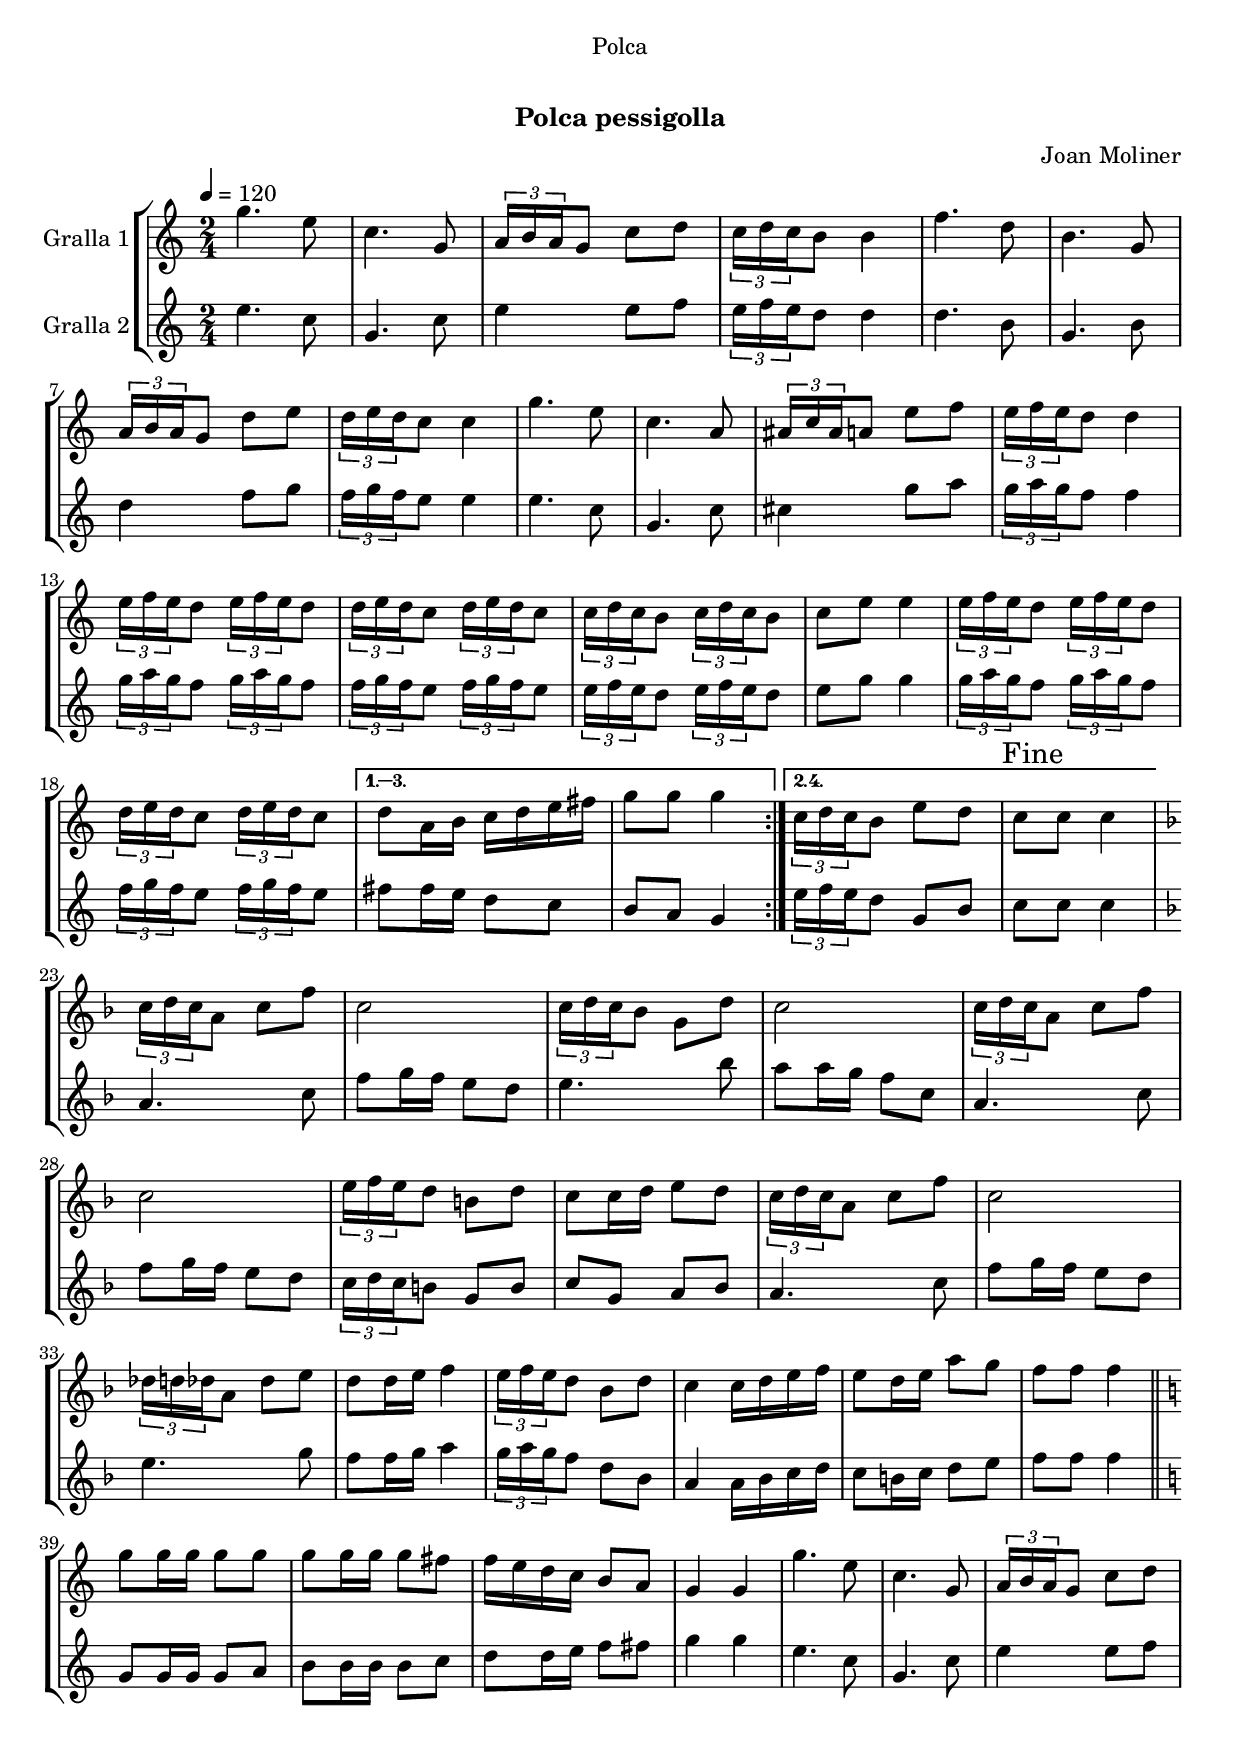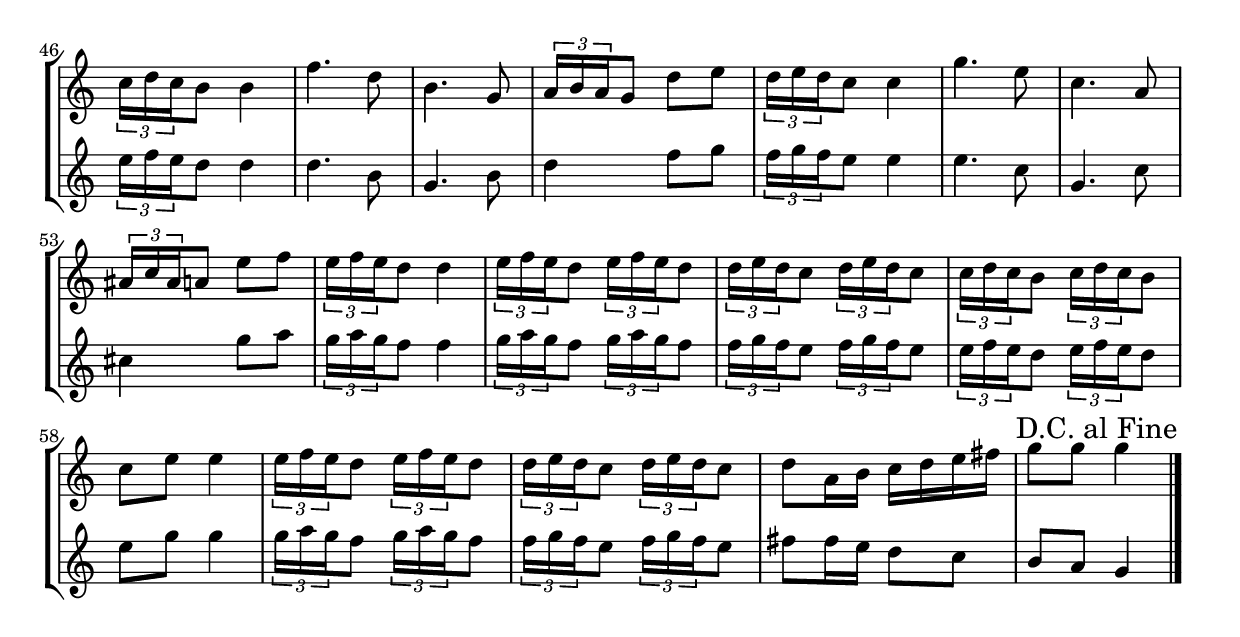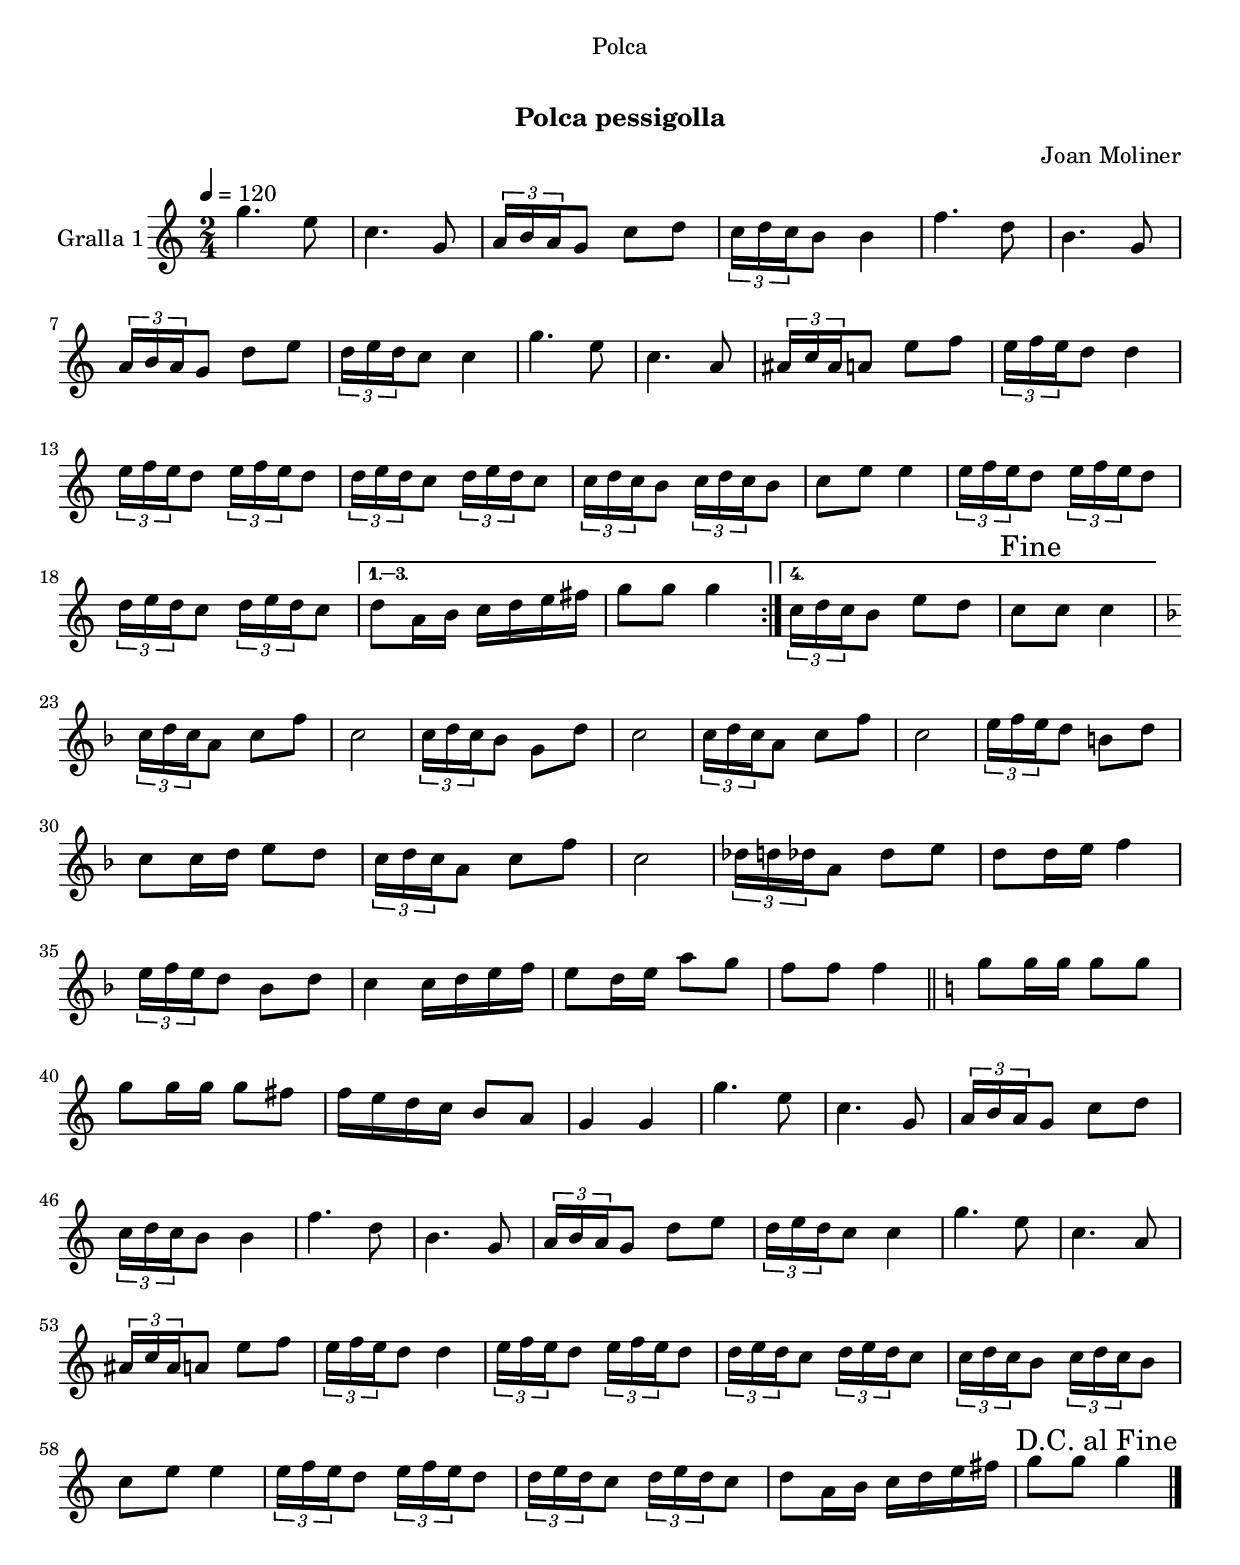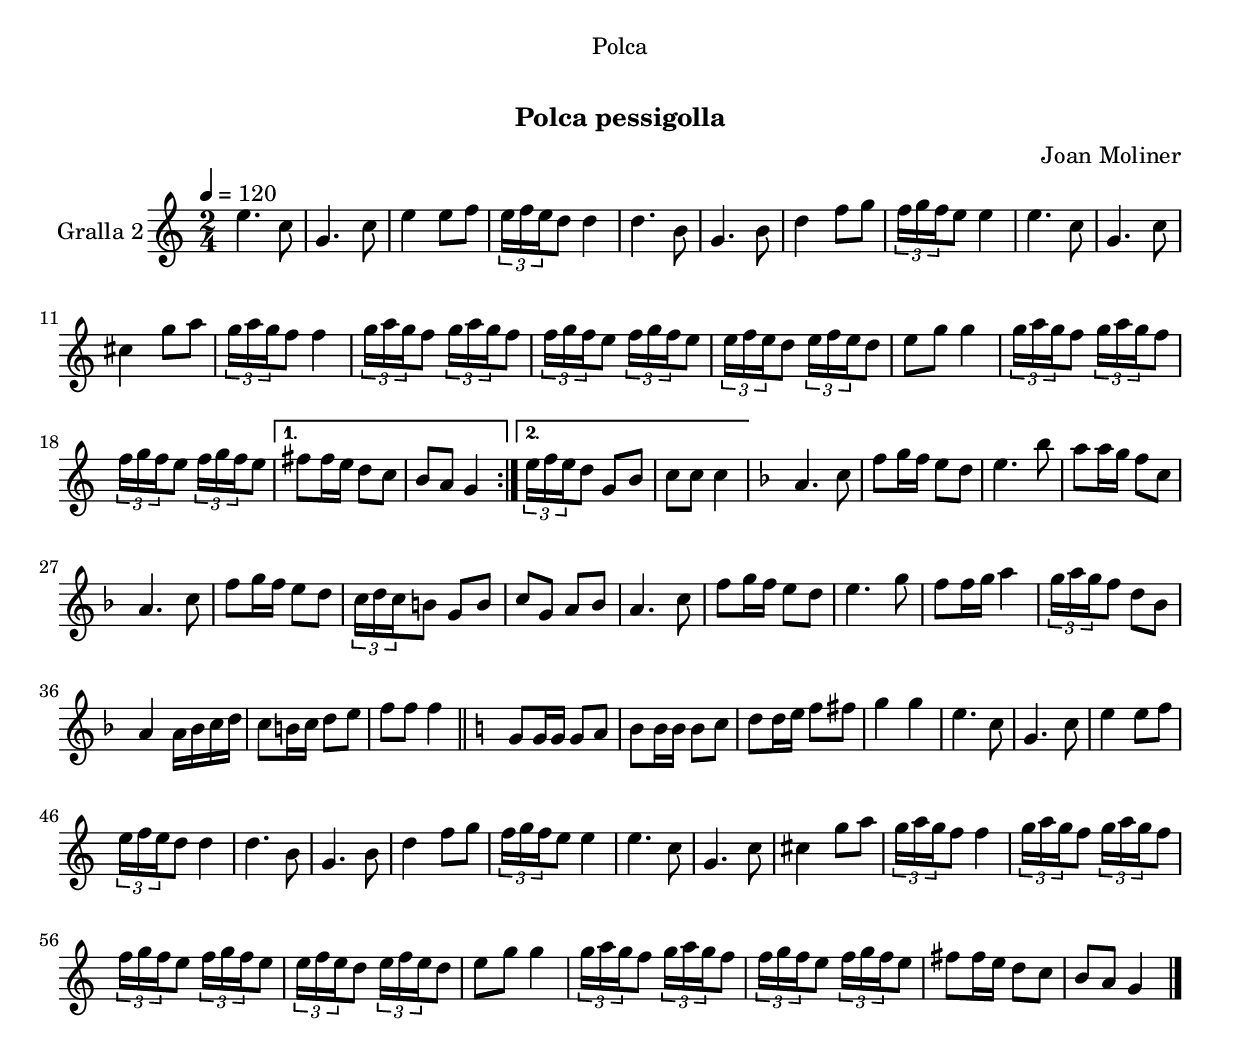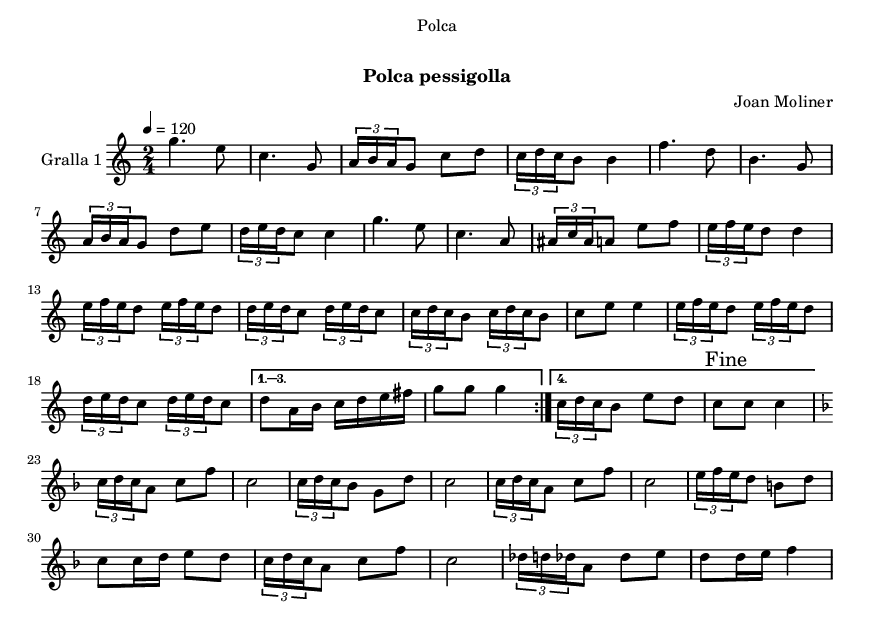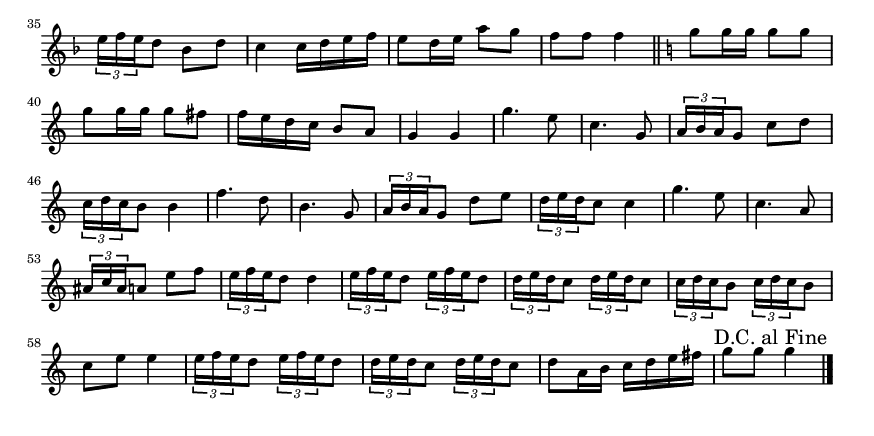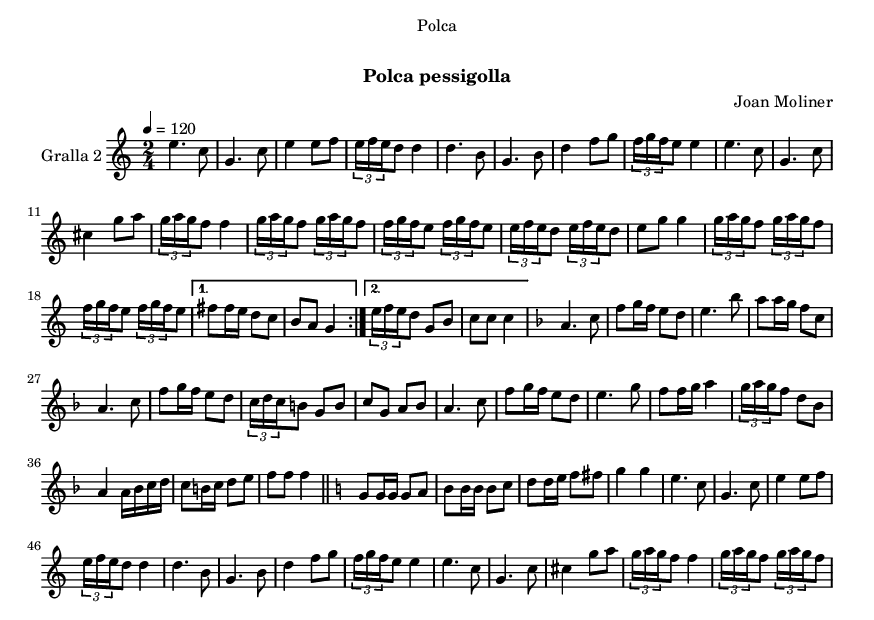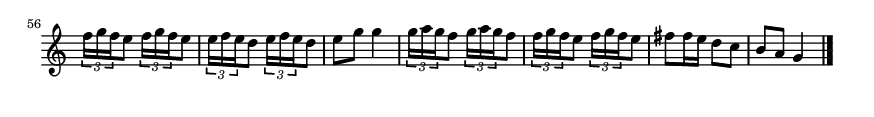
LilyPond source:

\version "2.16.0"

\header {
  dedication="Polca"
  title="  "
  subtitle="Polca pessigolla"
  subsubtitle=""
  poet=""
  meter=""
  piece=""
  composer="Joan Moliner"
  arranger=""
  opus=""
  instrument=""
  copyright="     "
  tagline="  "
}

liniaroAa =
\relative g''
{
  \tempo 4=120
  \clef treble
  \key c \major
  \time 2/4
  \repeat volta 4 { g4. e8  |
  c4. g8  |
  \times 2/3 { a16 b a } g8 c d  |
  \times 2/3 { c16 d c } b8 b4  |
  %05
  f'4. d8  |
  b4. g8  |
  \times 2/3 { a16 b a } g8 d' e  |
  \times 2/3 { d16 e d } c8 c4  |
  g'4. e8  |
  %10
  c4. a8  |
  \times 2/3 { ais16 c ais } a8 e' f  |
  \times 2/3 { e16 f e } d8 d4  |
  \times 2/3 { e16 f e } d8 \times 2/3 { e16 f e } d8  |
  \times 2/3 { d16 e d } c8 \times 2/3 { d16 e d } c8  |
  %15
  \times 2/3 { c16 d c } b8 \times 2/3 { c16 d c } b8  |
  c8 e e4  |
  \times 2/3 { e16 f e } d8 \times 2/3 { e16 f e } d8  |
  \times 2/3 { d16 e d } c8 \times 2/3 { d16 e d } c8 }
  \alternative { { d8 a16 b c d e fis  |
  %20
  g8 g g4 }
  { \times 2/3 { c,16 d c } b8 e d  |
  \mark "Fine" c8 c c4 } }
  \key f \major   \times 2/3 { c16 d c } a8 c f  |
  c2  |
  %25
  \times 2/3 { c16 d c } bes8 g d'  |
  c2  |
  \times 2/3 { c16 d c } a8 c f  |
  c2  |
  \times 2/3 { e16 f e } d8 b d  |
  %30
  c8 c16 d e8 d  |
  \times 2/3 { c16 d c } a8 c f  |
  c2  |
  \times 2/3 { des16 d des } a8 des e  |
  d8 d16 e f4  |
  %35
  \times 2/3 { e16 f e } d8 bes d  |
  c4 c16 d e f  |
  e8 d16 e a8 g  |
  f8 f f4  \bar "||"
  \key c \major   g8 g16 g g8 g  |
  %40
  g8 g16 g g8 fis  |
  f16 e d c b8 a  |
  g4 g  |
  g'4. e8  |
  c4. g8  |
  %45
  \times 2/3 { a16 b a } g8 c d  |
  \times 2/3 { c16 d c } b8 b4  |
  f'4. d8  |
  b4. g8  |
  \times 2/3 { a16 b a } g8 d' e  |
  %50
  \times 2/3 { d16 e d } c8 c4  |
  g'4. e8  |
  c4. a8  |
  \times 2/3 { ais16 c ais } a8 e' f  |
  \times 2/3 { e16 f e } d8 d4  |
  %55
  \times 2/3 { e16 f e } d8 \times 2/3 { e16 f e } d8  |
  \times 2/3 { d16 e d } c8 \times 2/3 { d16 e d } c8  |
  \times 2/3 { c16 d c } b8 \times 2/3 { c16 d c } b8  |
  c8 e e4  |
  \times 2/3 { e16 f e } d8 \times 2/3 { e16 f e } d8  |
  %60
  \times 2/3 { d16 e d } c8 \times 2/3 { d16 e d } c8  |
  d8 a16 b c d e fis  |
  \mark "D.C. al Fine" g8 g g4  \bar "|."
}

liniaroAb =
\relative e''
{
  \tempo 4=120
  \clef treble
  \key c \major
  \time 2/4
  \repeat volta 2 { e4. c8  |
  g4. c8  |
  e4 e8 f  |
  \times 2/3 { e16 f e } d8 d4  |
  %05
  d4. b8  |
  g4. b8  |
  d4 f8 g  |
  \times 2/3 { f16 g f } e8 e4  |
  e4. c8  |
  %10
  g4. c8  |
  cis4 g'8 a  |
  \times 2/3 { g16 a g } f8 f4  |
  \times 2/3 { g16 a g } f8 \times 2/3 { g16 a g } f8  |
  \times 2/3 { f16 g f } e8 \times 2/3 { f16 g f } e8  |
  %15
  \times 2/3 { e16 f e } d8 \times 2/3 { e16 f e } d8  |
  e8 g g4  |
  \times 2/3 { g16 a g } f8 \times 2/3 { g16 a g } f8  |
  \times 2/3 { f16 g f } e8 \times 2/3 { f16 g f } e8 }
  \alternative { { fis8 fis16 e d8 c  |
  %20
  b8 a g4 }
  { \times 2/3 { e'16 f e } d8 g, b  |
  c8 c c4 } }
  \key f \major   a4. c8  |
  f8 g16 f e8 d  |
  %25
  e4. bes'8  |
  a8 a16 g f8 c  |
  a4. c8  |
  f8 g16 f e8 d  |
  \times 2/3 { c16 d c } b8 g b  |
  %30
  c8 g a bes  |
  a4. c8  |
  f8 g16 f e8 d  |
  e4. g8  |
  f8 f16 g a4  |
  %35
  \times 2/3 { g16 a g } f8 d bes  |
  a4 a16 bes c d  |
  c8 b16 c d8 e  |
  f8 f f4  \bar "||"
  \key c \major   g,8 g16 g g8 a  |
  %40
  b8 b16 b b8 c  |
  d8 d16 e f8 fis  |
  g4 g  |
  e4. c8  |
  g4. c8  |
  %45
  e4 e8 f  |
  \times 2/3 { e16 f e } d8 d4  |
  d4. b8  |
  g4. b8  |
  d4 f8 g  |
  %50
  \times 2/3 { f16 g f } e8 e4  |
  e4. c8  |
  g4. c8  |
  cis4 g'8 a  |
  \times 2/3 { g16 a g } f8 f4  |
  %55
  \times 2/3 { g16 a g } f8 \times 2/3 { g16 a g } f8  |
  \times 2/3 { f16 g f } e8 \times 2/3 { f16 g f } e8  |
  \times 2/3 { e16 f e } d8 \times 2/3 { e16 f e } d8  |
  e8 g g4  |
  \times 2/3 { g16 a g } f8 \times 2/3 { g16 a g } f8  |
  %60
  \times 2/3 { f16 g f } e8 \times 2/3 { f16 g f } e8  |
  fis8 fis16 e d8 c  |
  b8 a g4  \bar "|."
}

\book {

\paper {
  print-page-number = false
}

\bookpart {
  \score {
    \new StaffGroup {
      \override Score.RehearsalMark #'self-alignment-X = #LEFT
      <<
        \new Staff \with {instrumentName = #"Gralla 1" } \liniaroAa
        \new Staff \with {instrumentName = #"Gralla 2" } \liniaroAb
      >>
    }
    \layout {}
  }\score { \unfoldRepeats
    \new StaffGroup {
      \override Score.RehearsalMark #'self-alignment-X = #LEFT
      <<
        \new Staff \with {instrumentName = #"Gralla 1" } \liniaroAa
        \new Staff \with {instrumentName = #"Gralla 2" } \liniaroAb
      >>
    }
    \midi {}
  }
}

\bookpart {
  \header {}
  \score {
    \new StaffGroup {
      \override Score.RehearsalMark #'self-alignment-X = #LEFT
      <<
        \new Staff \with {instrumentName = #"Gralla 1" } \liniaroAa
      >>
    }
    \layout {}
  }\score { \unfoldRepeats
    \new StaffGroup {
      \override Score.RehearsalMark #'self-alignment-X = #LEFT
      <<
        \new Staff \with {instrumentName = #"Gralla 1" } \liniaroAa
      >>
    }
    \midi {}
  }
}

\bookpart {
  \header {}
  \score {
    \new StaffGroup {
      \override Score.RehearsalMark #'self-alignment-X = #LEFT
      <<
        \new Staff \with {instrumentName = #"Gralla 2" } \liniaroAb
      >>
    }
    \layout {}
  }\score { \unfoldRepeats
    \new StaffGroup {
      \override Score.RehearsalMark #'self-alignment-X = #LEFT
      <<
        \new Staff \with {instrumentName = #"Gralla 2" } \liniaroAb
      >>
    }
    \midi {}
  }
}

}

\book {

\paper {
  print-page-number = false
  #(set-paper-size "a6landscape")
  #(layout-set-staff-size 14)
}

\bookpart {
  \header {}
  \score {
    \new StaffGroup {
      \override Score.RehearsalMark #'self-alignment-X = #LEFT
      <<
        \new Staff \with {instrumentName = #"Gralla 1" } \liniaroAa
      >>
    }
    \layout {}
  }
}

\bookpart {
  \header {}
  \score {
    \new StaffGroup {
      \override Score.RehearsalMark #'self-alignment-X = #LEFT
      <<
        \new Staff \with {instrumentName = #"Gralla 2" } \liniaroAb
      >>
    }
    \layout {}
  }
}

}

